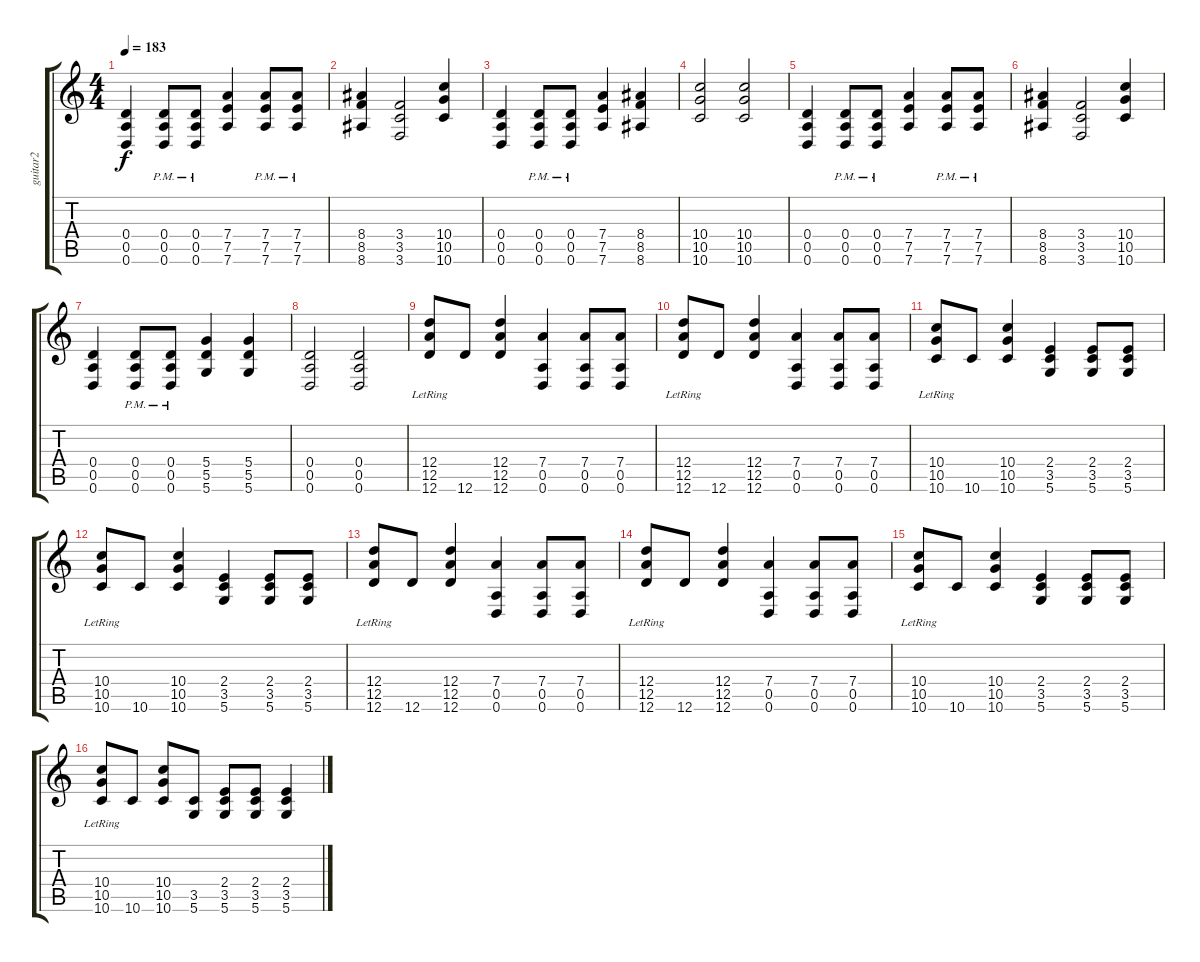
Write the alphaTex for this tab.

\track ("guitar2" "guitar2") {instrument distortionguitar}
\staff {score tabs}
\tuning (E4 B3 G3 D3 A2 D2) {hide}
\ts (4 4)
\tempo 183
\clef g2
\ks c
(0.4 0.5 0.6).4{dy f} (0.4{pm} 0.5{pm} 0.6{pm}).8 (0.4{pm} 0.5{pm} 0.6{pm}).8 (7.4 7.5 7.6).4 (7.4{pm} 7.5{pm} 7.6{pm}).8 (7.4{pm} 7.5{pm} 7.6{pm}).8 |
(8.4 8.5 8.6).4 (3.4 3.5 3.6).2 (10.4 10.5 10.6).4 |
(0.4 0.5 0.6).4 (0.4{pm} 0.5{pm} 0.6{pm}).8 (0.4{pm} 0.5{pm} 0.6{pm}).8 (7.4 7.5 7.6).4 (8.4 8.5 8.6).4 |
(10.4 10.5 10.6).2 (10.4 10.5 10.6).2 |
(0.4 0.5 0.6).4 (0.4{pm} 0.5{pm} 0.6{pm}).8 (0.4{pm} 0.5{pm} 0.6{pm}).8 (7.4 7.5 7.6).4 (7.4{pm} 7.5{pm} 7.6{pm}).8 (7.4{pm} 7.5{pm} 7.6{pm}).8 |
(8.4 8.5 8.6).4 (3.4 3.5 3.6).2 (10.4 10.5 10.6).4 |
(0.4 0.5 0.6).4 (0.4{pm} 0.5{pm} 0.6{pm}).8 (0.4{pm} 0.5{pm} 0.6{pm}).8 (5.4 5.5 5.6).4 (5.4 5.5 5.6).4 |
(0.4 0.5 0.6).2 (0.4 0.5 0.6).2 |
(12.4{lr} 12.5{lr} 12.6).8{volume 10 instrument acousticguitarnylon} 12.6.8 (12.4 12.5 12.6).4 (7.4 0.5 0.6).4 (7.4 0.5 0.6).8 (7.4 0.5 0.6).8 |
(12.4{lr} 12.5{lr} 12.6).8 12.6.8 (12.4 12.5 12.6).4 (7.4 0.5 0.6).4 (7.4 0.5 0.6).8 (7.4 0.5 0.6).8 |
(10.4{lr} 10.5{lr} 10.6).8 10.6.8 (10.4 10.5 10.6).4 (2.4 3.5 5.6).4 (2.4 3.5 5.6).8 (2.4 3.5 5.6).8 |
(10.4{lr} 10.5{lr} 10.6).8 10.6.8 (10.4 10.5 10.6).4 (2.4 3.5 5.6).4 (2.4 3.5 5.6).8 (2.4 3.5 5.6).8 |
(12.4{lr} 12.5{lr} 12.6).8 12.6.8 (12.4 12.5 12.6).4 (7.4 0.5 0.6).4 (7.4 0.5 0.6).8 (7.4 0.5 0.6).8 |
(12.4{lr} 12.5{lr} 12.6).8 12.6.8 (12.4 12.5 12.6).4 (7.4 0.5 0.6).4 (7.4 0.5 0.6).8 (7.4 0.5 0.6).8 |
(10.4{lr} 10.5{lr} 10.6).8 10.6.8 (10.4 10.5 10.6).4 (2.4 3.5 5.6).4 (2.4 3.5 5.6).8 (2.4 3.5 5.6).8 |
(10.4{lr} 10.5{lr} 10.6).8 10.6.8{volume 11 instrument distortionguitar} (10.4 10.5 10.6).8 (3.5 5.6).8 (2.4 3.5 5.6).8 (2.4 3.5 5.6).8 (2.4 3.5 5.6).4
